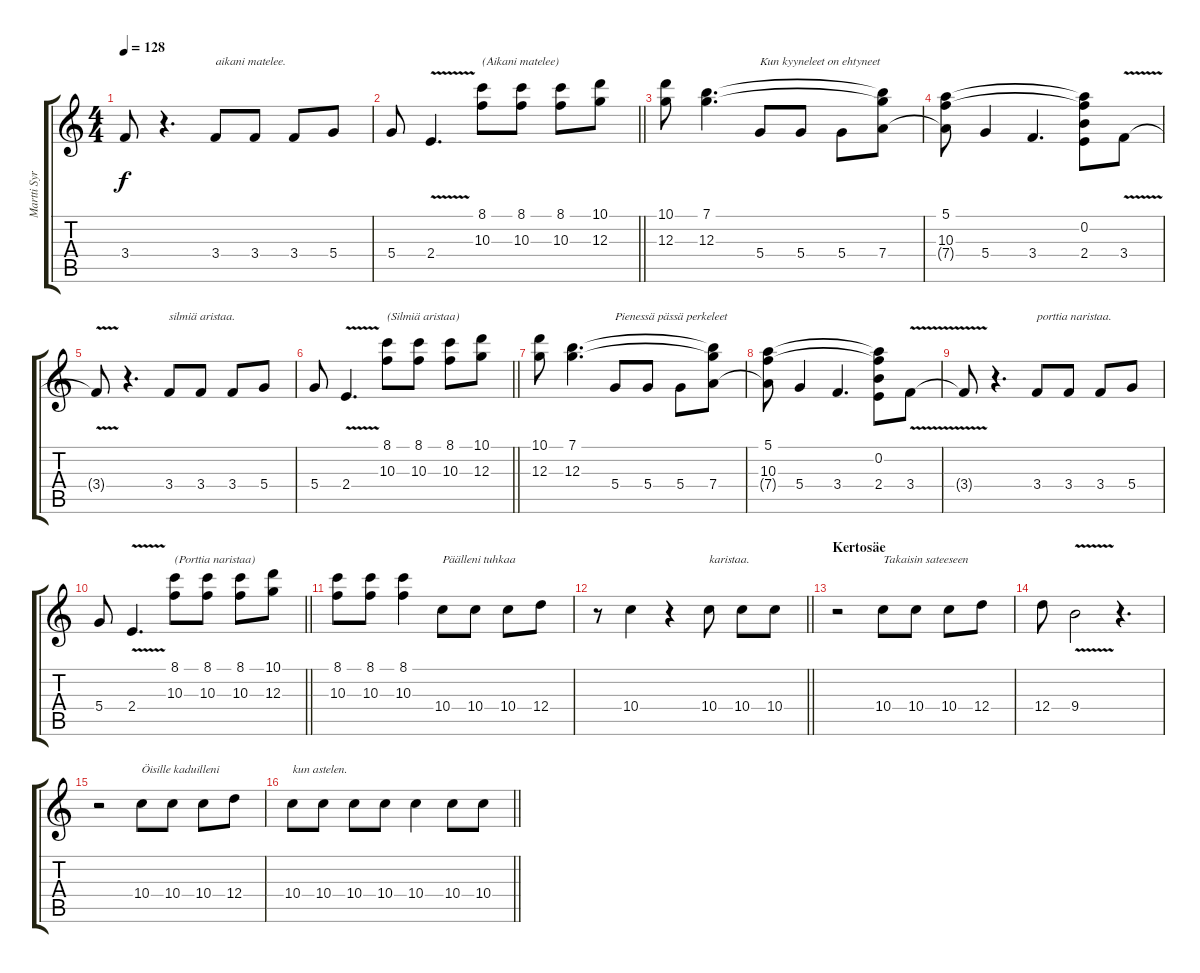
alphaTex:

\track ("Martti Syrjä" "Martti Syr") {instrument overdrivenguitar}
\staff {score tabs}
\tuning (E4 B3 G3 D3 A2 E2) {hide}
\ts (4 4)
\tempo 128
\clef g2
\ks c
3.4{t}.8{dy f} r.4{d} 3.4.8{txt "aikani matelee."} 3.4.8 3.4.8 5.4.8 |
\barLineRight lightlight
5.4.8 2.4{v}.4{d} (8.1 10.3).8{txt "(Aikani matelee)"} (8.1 10.3).8 (8.1 10.3).8 (10.1 12.3).8 |
(10.1 12.3).8 (7.1 12.3).4{d} 5.4.8{txt "Kun kyyneleet on ehtyneet"} 5.4.8 5.4.8 (7.1{t} 12.3{t} 7.4).8 |
(5.1 10.3 7.4{t}).8 5.4.4 3.4.4{d} (5.1{t} 0.2 10.3{t} 2.4).8 3.4{v}.8 |
3.4{t}.8 r.4{d} 3.4.8{txt "silmiä aristaa."} 3.4.8 3.4.8 5.4.8 |
\barLineRight lightlight
5.4.8 2.4{v}.4{d} (8.1 10.3).8{txt "(Silmiä aristaa)"} (8.1 10.3).8 (8.1 10.3).8 (10.1 12.3).8 |
(10.1 12.3).8 (7.1 12.3).4{d} 5.4.8{txt "Pienessä pässä perkeleet"} 5.4.8 5.4.8 (7.1{t} 12.3{t} 7.4).8 |
(5.1 10.3 7.4{t}).8 5.4.4 3.4.4{d} (5.1{t} 0.2 10.3{t} 2.4).8 3.4{v}.8 |
3.4{t}.8 r.4{d} 3.4.8{txt "porttia naristaa."} 3.4.8 3.4.8 5.4.8 |
\barLineRight lightlight
5.4.8 2.4{v}.4{d} (8.1 10.3).8{txt "(Porttia naristaa)"} (8.1 10.3).8 (8.1 10.3).8 (10.1 12.3).8 |
(8.1 10.3).8 (8.1 10.3).8 (8.1 10.3).4 10.4.8{txt "Päälleni tuhkaa"} 10.4.8 10.4.8 12.4.8 |
\barLineRight lightlight
r.8 10.4.4 r.4 10.4.8{txt "karistaa."} 10.4.8 10.4.8 |
\section ("" "Kertosäe")
r.2 10.4.8{txt "Takaisin sateeseen"} 10.4.8 10.4.8 12.4.8 |
12.4.8 9.4{v}.2 r.4{d} |
r.2 10.4.8{txt "Öisille kaduilleni"} 10.4.8 10.4.8 12.4.8 |
\barLineRight lightlight
10.4.8{txt "kun astelen."} 10.4.8 10.4.8 10.4.8 10.4.4 10.4.8 10.4.8
